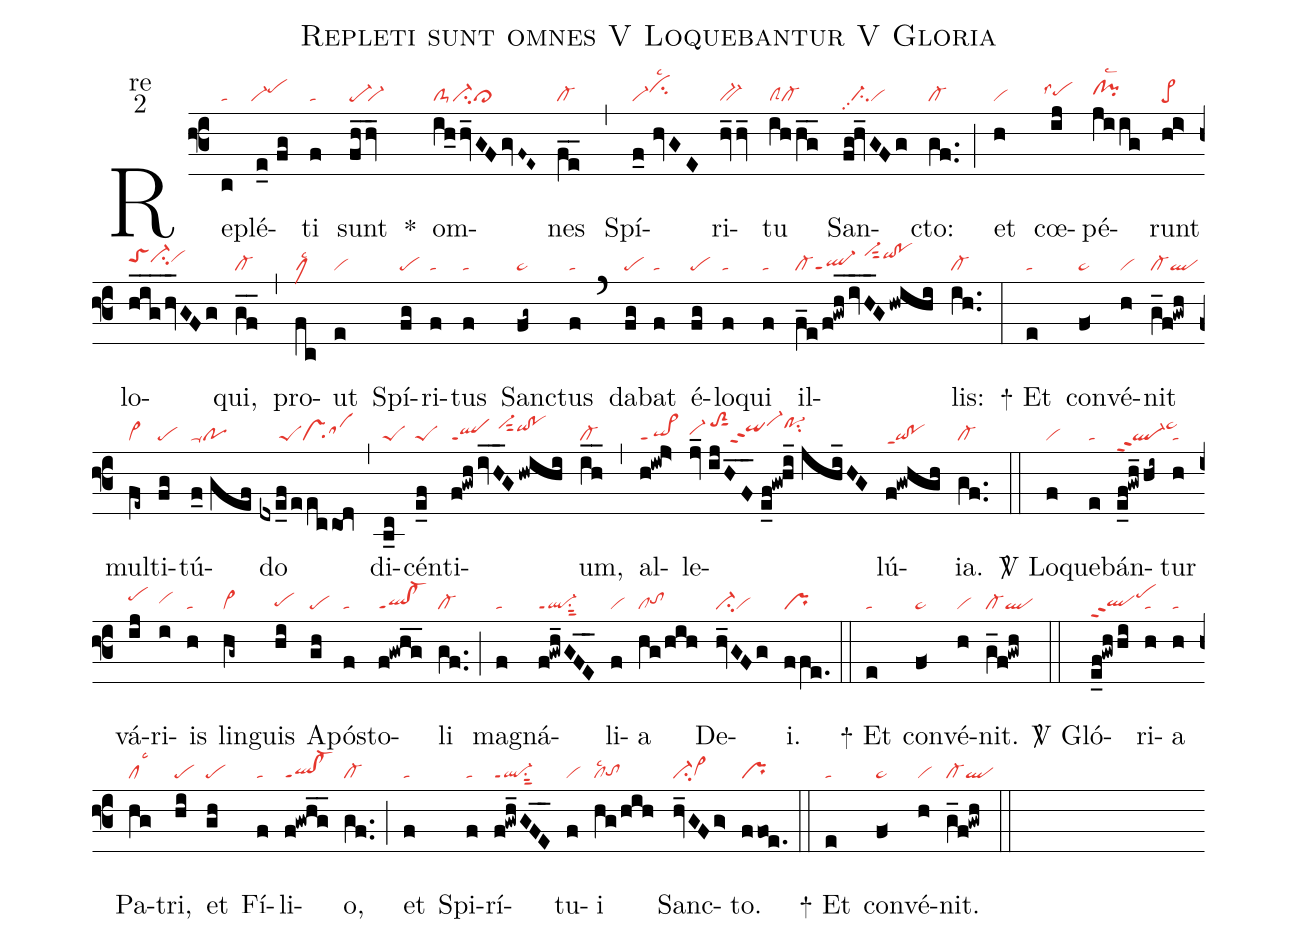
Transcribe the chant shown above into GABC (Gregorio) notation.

name:Repleti sunt omnes V Loquebantur V Gloria;
office-part:re;
mode:2;
nabc-lines:1;
%%
(f3) Re(c|ta)plé(e_0//fg|`vi-pehi)ti(f|ta) sunt(fh_/hv_|pe-`vi-) <sp>*</sp>() om(ih_hv_GFgvF~E~|clS-ci-ci~)nes(fe__|cl-) (,) Spí(f_0//hvGE|vi-cihilsc2)ri(hv_hv_|bv-)tu(ihhg__|clScl-) San(fg!hv_GFg|//ci-pp2vi)cto:(gf..|cl-) (;) et(h|vi) cœ(ij|``pehhlss4)pé(jiig|clhh!pihhlsc2)runt(hi>|pe>) lo(hig___/hv_GFg|toShici-hivihi)qui,(gf__|cl-) (,) pro(fc|clMlsc2)ut(e|vi) Spí(fg|pe)ri(f|ta)tus(f|ta) San(fg~|pe~)ctus(f|ta) (`) da(fg|pe)bat(f|ta) é(fg|pe)lo(f|ta)qui(f|ta) il(f_e/f!gwh_ivH__G/hwihi|cl-ql-ppt1/vi-hksut2qihj!pohj)lis:(ih..|cl-) (:)

<sp>+</sp> Et(e|ta) con(f<|pe~)vé(h|vi)nit(g_f!gwh|cl-ql) mul(fe~|vi>)ti(fg|pe)tú(f_0//gef|poppu1)do(dxe_f/e/eccod|/////peSvs`sahg) (,) di(b_c|peS)cén(e_f|peS)ti(f!gwhivH__G/hwihi|qlppt1/vi-hjsut2qihi!pohi)um,(ih__|cl-) (,) al(h!iwj>|qi>ppt1)le(jv_//ijHF__//e_f!gw!hi_//jhi_HG|vi-hh/toS2hksut1qihippt2vi-hkpo-1hjsu2)lú(f!gwhgh|qi!poppt1)ia.(gf..|cl-) (::)

<sp>V/</sp> Lo(f|vi)que(e|ta)bán(e_f!gwh_/hi~|ql-ppt2pe~hj)tur(h|ta) vá(ij|pehi)ri(i|vihh)is(h|ta) lin(hg~|vi>)guis(hi|pehg) A(gh|pe)pós(f|ta)to(f!gwhg__|ql!cl-ppt1)li(gf..|cl-) (;) mag(f|ta)ná(f!gwh_GFE__|ql-ppt1su1sut2)li(f|vi)a(hg/hih|cltohh) De(hv_GFg|ci-vi)i.(ffe.|pr) (::)

<sp>+</sp> Et(e|ta) con(f<|pe~)vé(h|vi)nit.(g_f!gwh|cl-ql) (::)

<sp>V/</sp> Gló(e_f!gwh/hi|qlhgppt2pehj)ri(h|ta)a(h|ta) Pa(hg|cllsc3)tri,(hi|pe) et(gh|pe) Fí(f|ta)li(f!gwhg__|ql!cl-ppt1)o,(gf..|cl-) (;) et(f|ta) Spi(f|ta)rí(f!gwh_GFE__|ql-ppt1su1sut2)tu(f|vi)i(hg/hih|cllsc2tohg) Sanc(hv_GFg>|ci-vi>hg)to.(ffoe.|pr) (::)

<sp>+</sp> Et(e|ta) con(f<|pe~)vé(h|vi)nit.(g_f!gwh|cl-ql) (::)
